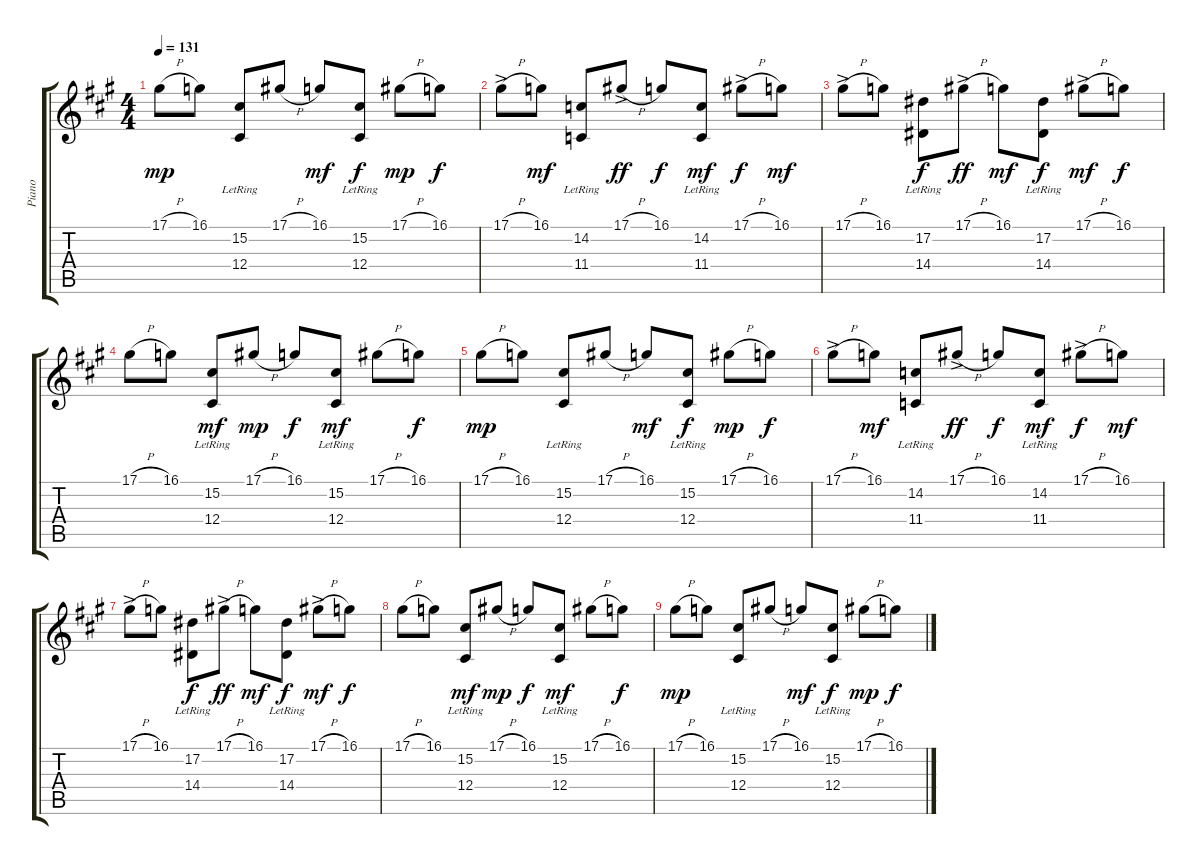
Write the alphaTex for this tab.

\track ("Piano" "Piano") {instrument acousticgrandpiano}
\staff {score tabs}
\tuning (Eb4 Bb3 Gb3 Db3 Ab2 Eb2) {hide}
\ts (4 4)
\tempo 131
\clef g2
\ks a
17.1{h}.8{dy mp} 16.1.8 (15.2{lr} 12.4{lr}).8 17.1{h}.8 16.1.8{dy mf} (15.2{lr} 12.4{lr}).8{dy f} 17.1{h}.8{dy mp} 16.1.8{dy f} |
17.1{h ac}.8 16.1.8{dy mf} (14.2{lr} 11.4{lr}).8 17.1{h ac}.8{dy ff} 16.1.8{dy f} (14.2{lr} 11.4{lr}).8{dy mf} 17.1{h ac}.8{dy f} 16.1.8{dy mf} |
17.1{h ac}.8 16.1.8 (17.2{lr} 14.4{lr}).8{dy f} 17.1{h ac}.8{dy ff} 16.1.8{dy mf} (17.2{lr} 14.4{lr}).8{dy f} 17.1{h ac}.8{dy mf} 16.1.8{dy f} |
17.1{h}.8 16.1.8 (15.2{lr} 12.4{lr}).8{dy mf} 17.1{h}.8{dy mp} 16.1.8{dy f} (15.2{lr} 12.4{lr}).8{dy mf} 17.1{h}.8 16.1.8{dy f} |
17.1{h}.8{dy mp} 16.1.8 (15.2{lr} 12.4{lr}).8 17.1{h}.8 16.1.8{dy mf} (15.2{lr} 12.4{lr}).8{dy f} 17.1{h}.8{dy mp} 16.1.8{dy f} |
17.1{h ac}.8 16.1.8{dy mf} (14.2{lr} 11.4{lr}).8 17.1{h ac}.8{dy ff} 16.1.8{dy f} (14.2{lr} 11.4{lr}).8{dy mf} 17.1{h ac}.8{dy f} 16.1.8{dy mf} |
17.1{h ac}.8 16.1.8 (17.2{lr} 14.4{lr}).8{dy f} 17.1{h ac}.8{dy ff} 16.1.8{dy mf} (17.2{lr} 14.4{lr}).8{dy f} 17.1{h ac}.8{dy mf} 16.1.8{dy f} |
17.1{h}.8 16.1.8 (15.2{lr} 12.4{lr}).8{dy mf} 17.1{h}.8{dy mp} 16.1.8{dy f} (15.2{lr} 12.4{lr}).8{dy mf} 17.1{h}.8 16.1.8{dy f} |
17.1{h}.8{dy mp} 16.1.8 (15.2{lr} 12.4{lr}).8 17.1{h}.8 16.1.8{dy mf} (15.2{lr} 12.4{lr}).8{dy f} 17.1{h}.8{dy mp} 16.1.8{dy f}
